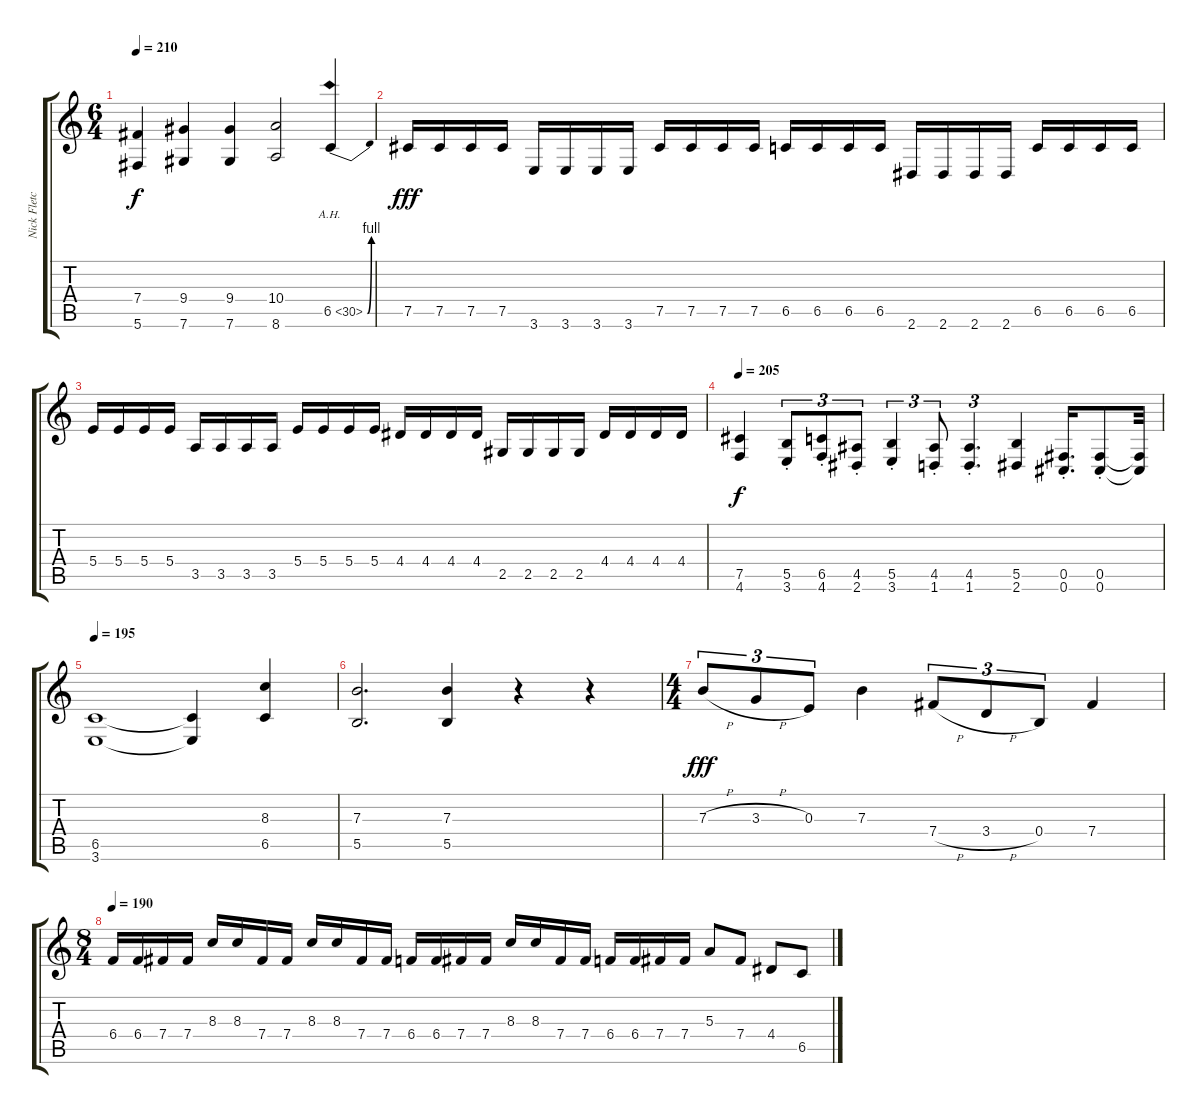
\track ("Nick Fletcher" "Nick Fletc") {instrument overdrivenguitar}
\staff {score tabs}
\tuning (Db4 Ab3 E3 B2 Gb2 Db2) {hide}
\ts (6 4)
\tempo 210
\clef g2
\ks c
(7.4 5.6).4{dy f} (9.4 7.6).4 (9.4 7.6).4 (10.4 8.6).2 6.5{be (bend 0 0 60 4) ah 24}.4 |
7.5.16{dy fff} 7.5.16 7.5.16 7.5.16 3.6.16 3.6.16 3.6.16 3.6.16 7.5.16 7.5.16 7.5.16 7.5.16 6.5.16 6.5.16 6.5.16 6.5.16 2.6.16 2.6.16 2.6.16 2.6.16 6.5.16 6.5.16 6.5.16 6.5.16 |
5.4.16 5.4.16 5.4.16 5.4.16 3.5.16 3.5.16 3.5.16 3.5.16 5.4.16 5.4.16 5.4.16 5.4.16 4.4.16 4.4.16 4.4.16 4.4.16 2.5.16 2.5.16 2.5.16 2.5.16 4.4.16 4.4.16 4.4.16 4.4.16 |
\tempo 205
(7.5 4.6).4{dy f} (5.5{st} 3.6).8{tu (3 2)} (6.5{st} 4.6).8{tu (3 2)} (4.5{st} 2.6).8{tu (3 2)} (5.5{st} 3.6).4{tu (3 2)} (4.5{st} 1.6).8{tu (3 2)} (4.5{st} 1.6).4{d tu (3 2)} (5.5 2.6).4 (0.5{st} 0.6).16{d} (0.5{st} 0.6).8 (0.5{t} 0.6{t}).32 |
\tempo 195
(6.5 3.6).1 (6.5{t} 3.6{t}).4 (8.3 6.5).4 |
(7.3 5.5).2{d} (7.3 5.5).4 r.4 r.4 |
\ts (4 4)
7.3{h}.8{tu (3 2) dy fff} 3.3{h}.8{tu (3 2)} 0.3.8{tu (3 2)} 7.3.4 7.4{h}.8{tu (3 2)} 3.4{h}.8{tu (3 2)} 0.4.8{tu (3 2)} 7.4.4 |
\ts (8 4)
\tempo 190
6.4.16 6.4.16 7.4.16 7.4.16 8.3.16 8.3.16 7.4.16 7.4.16 8.3.16 8.3.16 7.4.16 7.4.16 6.4.16 6.4.16 7.4.16 7.4.16 8.3.16 8.3.16 7.4.16 7.4.16 6.4.16 6.4.16 7.4.16 7.4.16 5.3.8 7.4.8 4.4.8 6.5.8
